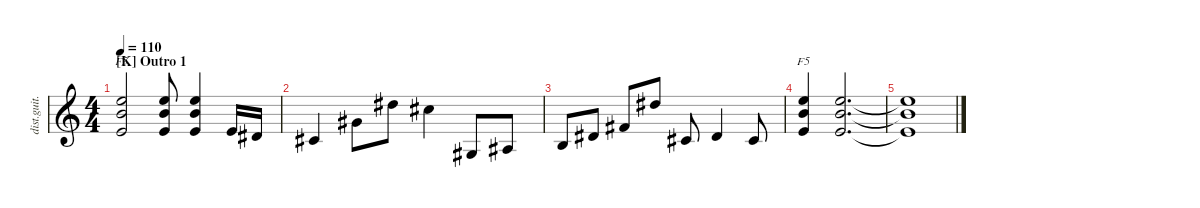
\defaultSystemsLayout 4
\hideDynamics
\bracketExtendMode nobrackets
\otherSystemsTrackNameOrientation horizontal
\track ("E.Guitar I" "dist.guit.") {instrument distortionguitar}
\staff {score}
\tuning (Eb4 Bb3 Gb3 Db3 Ab2 Eb2)
\chord ("F5" x x 10 10 8 x) {firstfret 8 showdiagram false showfingering false}
\ts (4 4)
\section ("K" "Outro 1")
\tempo 110
\clef g2
\ks aminor
(8.5 10.4 10.3).2{ch "F5" dy mf beam Up} (8.5 10.4 10.3).8{beam Up} (8.5 10.4 10.3).4{beam Up} 8.5.16{beam Up} 7.5{acc #}.16{beam Up} |
0.4{acc #}.4{beam Up} 2.3{acc #}.8{beam Down} 0.1{acc #}.8{beam Down} 3.2{acc #}.4{beam Down} 0.5{acc #}.8{beam Up} 2.5{acc #}.8{beam Up} |
3.5.8{beam Up} 2.4{acc #}.8{beam Up} 0.3{acc #}.8{beam Up} 0.1{acc #}.8{beam Up} 0.4{acc #}.8{beam Up} 2.4{acc #}.4{beam Up} 0.4{acc #}.8{beam Up} |
(8.5 10.4 10.3).4{ch "F5" beam Up} (8.5 10.4 10.3).2{d beam Up} |
(8.5{t} 10.4{t} 10.3{t}).1{beam Up}
